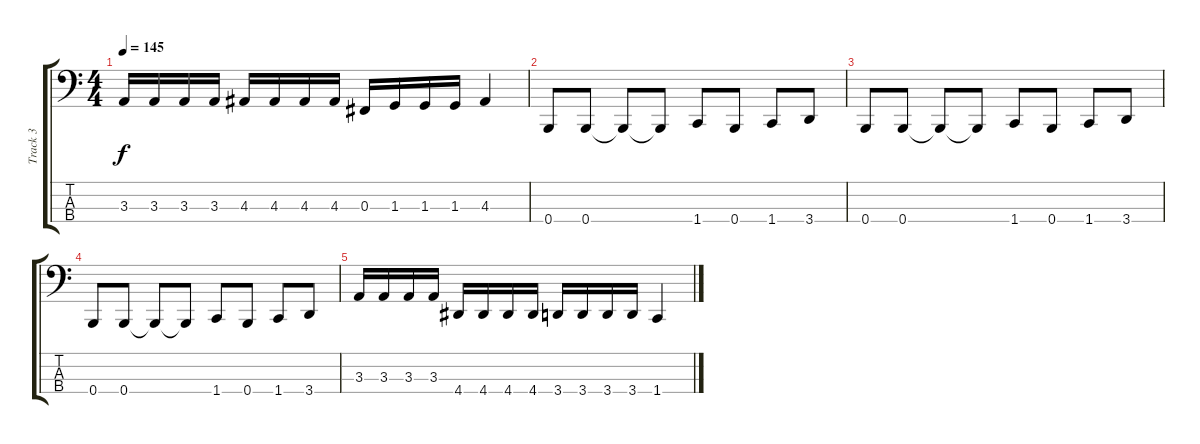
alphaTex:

\track ("Track 3" "Track 3") {instrument electricbassfinger}
\staff {score tabs}
\tuning (E2 B1 Gb1 B0) {hide}
\ts (4 4)
\tempo 145
\clef f4
\ks c
3.3.16{dy f} 3.3.16 3.3.16 3.3.16 4.3.16 4.3.16 4.3.16 4.3.16 0.3.16 1.3.16 1.3.16 1.3.16 4.3.4 |
0.4.8 0.4.8 0.4{t}.8 0.4{t}.8 1.4.8 0.4.8 1.4.8 3.4.8 |
0.4.8 0.4.8 0.4{t}.8 0.4{t}.8 1.4.8 0.4.8 1.4.8 3.4.8 |
0.4.8 0.4.8 0.4{t}.8 0.4{t}.8 1.4.8 0.4.8 1.4.8 3.4.8 |
3.3.16 3.3.16 3.3.16 3.3.16 4.4.16 4.4.16 4.4.16 4.4.16 3.4.16 3.4.16 3.4.16 3.4.16 1.4.4
